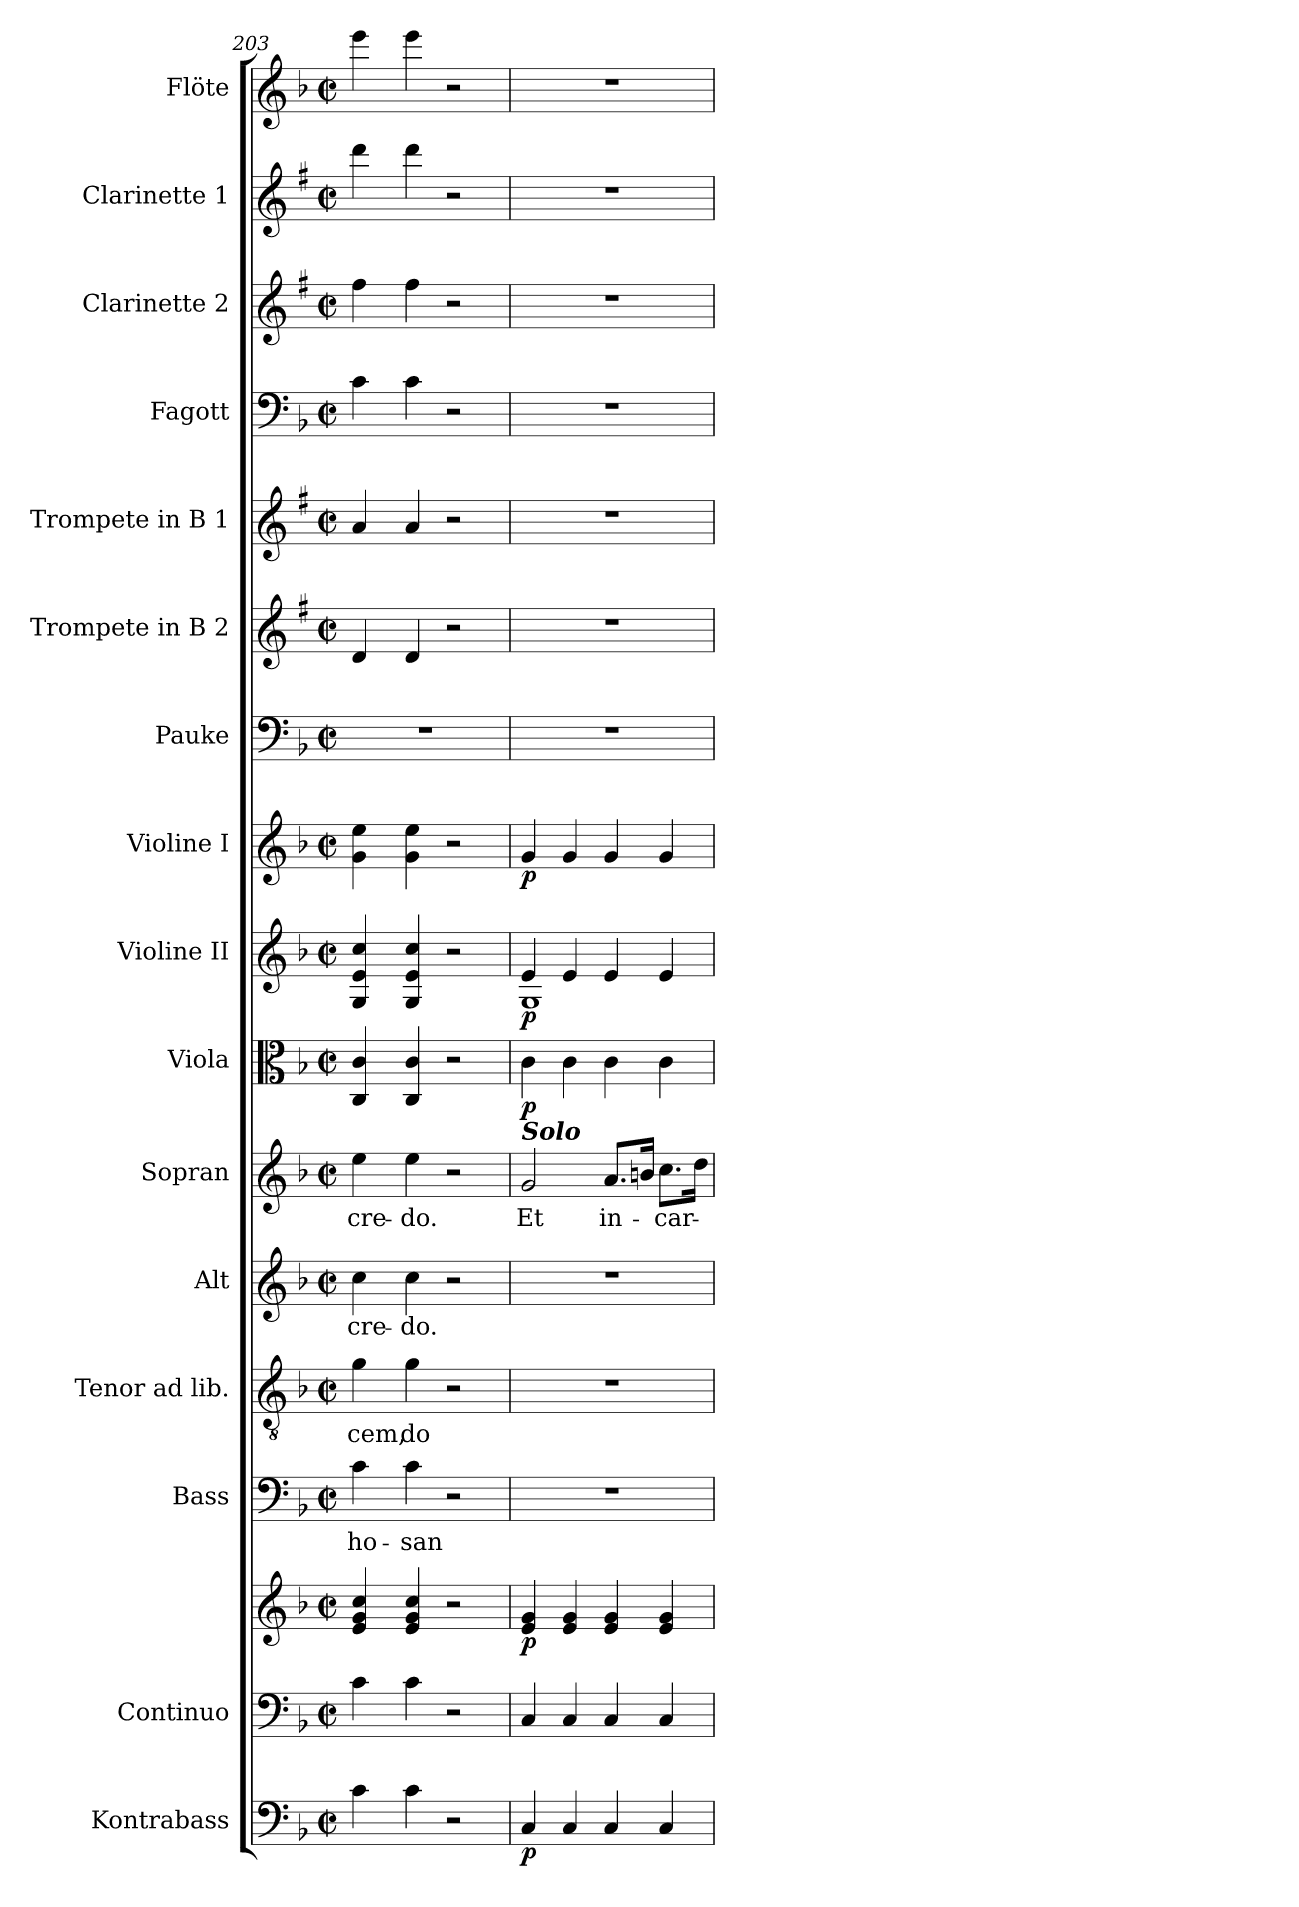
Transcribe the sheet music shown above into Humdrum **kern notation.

**kern	**dynam	**kern	**kern	**dynam	**kern	**text	**kern	**text	**kern	**text	**kern	**text	**kern	**dynam	**kern	**dynam	**kern	**dynam	**kern	**kern	**kern	**kern	**kern	**kern	**kern
*part16	*part16	*part15	*part15	*part15	*part14	*part14	*part13	*part13	*part12	*part12	*part11	*part11	*part10	*part10	*part9	*part9	*part8	*part8	*part7	*part6	*part5	*part4	*part3	*part2	*part1
*staff17	*staff17	*staff16	*staff15	*staff15/16	*staff14	*staff14	*staff13	*staff13	*staff12	*staff12	*staff11	*staff11	*staff10	*staff10	*staff9	*staff9	*staff8	*staff8	*staff7	*staff6	*staff5	*staff4	*staff3	*staff2	*staff1
*I"Kontrabass	*	*I"Continuo	*	*	*I"Bass	*	*I"Tenor ad lib.	*	*I"Alt	*	*I"Sopran	*	*I"Viola	*	*I"Violine II	*	*I"Violine I	*	*I"Pauke	*I"Trompete in B 2	*I"Trompete in B 1	*I"Fagott	*I"Clarinette 2	*I"Clarinette 1	*I"Flöte
*I'Kb.	*	*I'cont.	*	*	*I'B	*	*I'T	*	*I'A	*	*I'S	*	*I'Vla.	*	*I'Vl. II	*	*I'Vl. I	*	*I'Pk.	*	*	*I'Fg.	*I'Cl. 2	*I'Cl. 1	*I'Fl.
*clefF4	*	*clefF4	*clefG2	*	*clefF4	*	*clefGv2	*	*clefG2	*	*clefG2	*	*clefC3	*	*clefG2	*	*clefG2	*	*clefF4	*clefG2	*clefG2	*clefF4	*clefG2	*clefG2	*clefG2
*ITrd7c12	*	*	*	*	*	*	*	*	*	*	*	*	*	*	*	*	*	*	*	*ITrd1c2	*ITrd1c2	*	*ITrd1c2	*ITrd1c2	*
*k[b-]	*	*k[b-]	*k[b-]	*	*k[b-]	*	*k[b-]	*	*k[b-]	*	*k[b-]	*	*k[b-]	*	*k[b-]	*	*k[b-]	*	*k[b-]	*k[b-]	*k[b-]	*k[b-]	*k[b-]	*k[b-]	*k[b-]
*F:	*	*F:	*F:	*	*F:	*	*F:	*	*F:	*	*F:	*	*F:	*	*F:	*	*F:	*	*F:	*F:	*F:	*F:	*F:	*F:	*F:
*M2/2	*	*M2/2	*M2/2	*	*M2/2	*	*M2/2	*	*M2/2	*	*M2/2	*	*M2/2	*	*M2/2	*	*M2/2	*	*M2/2	*M2/2	*M2/2	*M2/2	*M2/2	*M2/2	*M2/2
*met(c|)	*	*met(c|)	*met(c|)	*	*met(c|)	*	*met(c|)	*	*met(c|)	*	*met(c|)	*	*met(c|)	*	*met(c|)	*	*met(c|)	*	*met(c|)	*met(c|)	*met(c|)	*met(c|)	*met(c|)	*met(c|)	*met(c|)
=203	=203	=203	=203	=203	=203	=203	=203	=203	=203	=203	=203	=203	=203	=203	=203	=203	=203	=203	=203	=203	=203	=203	=203	=203	=203
!	!	!	!	!	!	!LO:LY:b	!	!LO:LY:b	!	!LO:LY:b	!	!LO:LY:b	!	!	!	!	!	!	!	!	!	!	!	!	!
4C\	.	4c\	4e/ 4g/ 4cc/	.	4c\	ho-	4g\	-cem,	4cc\	cre-	4ee\	cre-	4C/ 4c/	.	4G/ 4e/ 4cc/	.	4g\ 4ee\	.	1r	4c/	4g/	4c\	4ee\	4ccc\	4eee\
!	!	!	!	!	!	!LO:LY:b	!	!LO:LY:b	!	!LO:LY:b	!	!LO:LY:b	!	!	!	!	!	!	!	!	!	!	!	!	!
4C\	.	4c\	4e/ 4g/ 4cc/	.	4c\	-san-	4g\	do-	4cc\	-do.	4ee\	-do.	4C/ 4c/	.	4G/ 4e/ 4cc/	.	4g\ 4ee\	.	.	4c/	4g/	4c\	4ee\	4ccc\	4eee\
2r	.	2r	2r	.	2r	.	2r	.	2r	.	2r	.	2r	.	2r	.	2r	.	.	2r	2r	2r	2r	2r	2r
=204	=204	=204	=204	=204	=204	=204	=204	=204	=204	=204	=204	=204	=204	=204	=204	=204	=204	=204	=204	=204	=204	=204	=204	=204	=204
!	!	!	!	!	!	!	!	!	!	!	!LO:TX:a:Bi:t=Solo	!	!	!	!	!	!	!	!	!	!	!	!	!	!
!	!LO:DY:b	!	!	!LO:DY:b	!	!	!	!	!	!	!	!LO:LY:b	!	!LO:DY:b	!	!LO:DY:b	!	!LO:DY:b	!	!	!	!	!	!	!
*	*	*	*	*	*	*	*	*	*	*	*	*	*	*	*^	*	*	*	*	*	*	*	*	*	*
4CC/	p	4C/	4e/ 4g/	p	1r	.	1r	.	1r	.	2g/	Et	4c\	p	4e/	1G	p	4g/	p	1r	1r	1r	1r	1r	1r	1r
4CC/	.	4C/	4e/ 4g/	.	.	.	.	.	.	.	.	.	4c\	.	4e/	.	.	4g/	.	.	.	.	.	.	.	.
!	!	!	!	!	!	!	!	!	!	!	!	!LO:LY:b	!	!	!	!	!	!	!	!	!	!	!	!	!	!
4CC/	.	4C/	4e/ 4g/	.	.	.	.	.	.	.	8.a/L	in-	4c\	.	4e/	.	.	4g/	.	.	.	.	.	.	.	.
.	.	.	.	.	.	.	.	.	.	.	16bn/Jk	.	.	.	.	.	.	.	.	.	.	.	.	.	.	.
!	!	!	!	!	!	!	!	!	!	!	!	!LO:LY:b	!	!	!	!	!	!	!	!	!	!	!	!	!	!
4CC/	.	4C/	4e/ 4g/	.	.	.	.	.	.	.	8.cc\L	-car-	4c\	.	4e/	.	.	4g/	.	.	.	.	.	.	.	.
.	.	.	.	.	.	.	.	.	.	.	16dd\Jk	.	.	.	.	.	.	.	.	.	.	.	.	.	.	.
*	*	*	*	*	*	*	*	*	*	*	*	*	*	*	*v	*v	*	*	*	*	*	*	*	*	*	*
=	=	=	=	=	=	=	=	=	=	=	=	=	=	=	=	=	=	=	=	=	=	=	=	=	=
*-	*-	*-	*-	*-	*-	*-	*-	*-	*-	*-	*-	*-	*-	*-	*-	*-	*-	*-	*-	*-	*-	*-	*-	*-	*-
